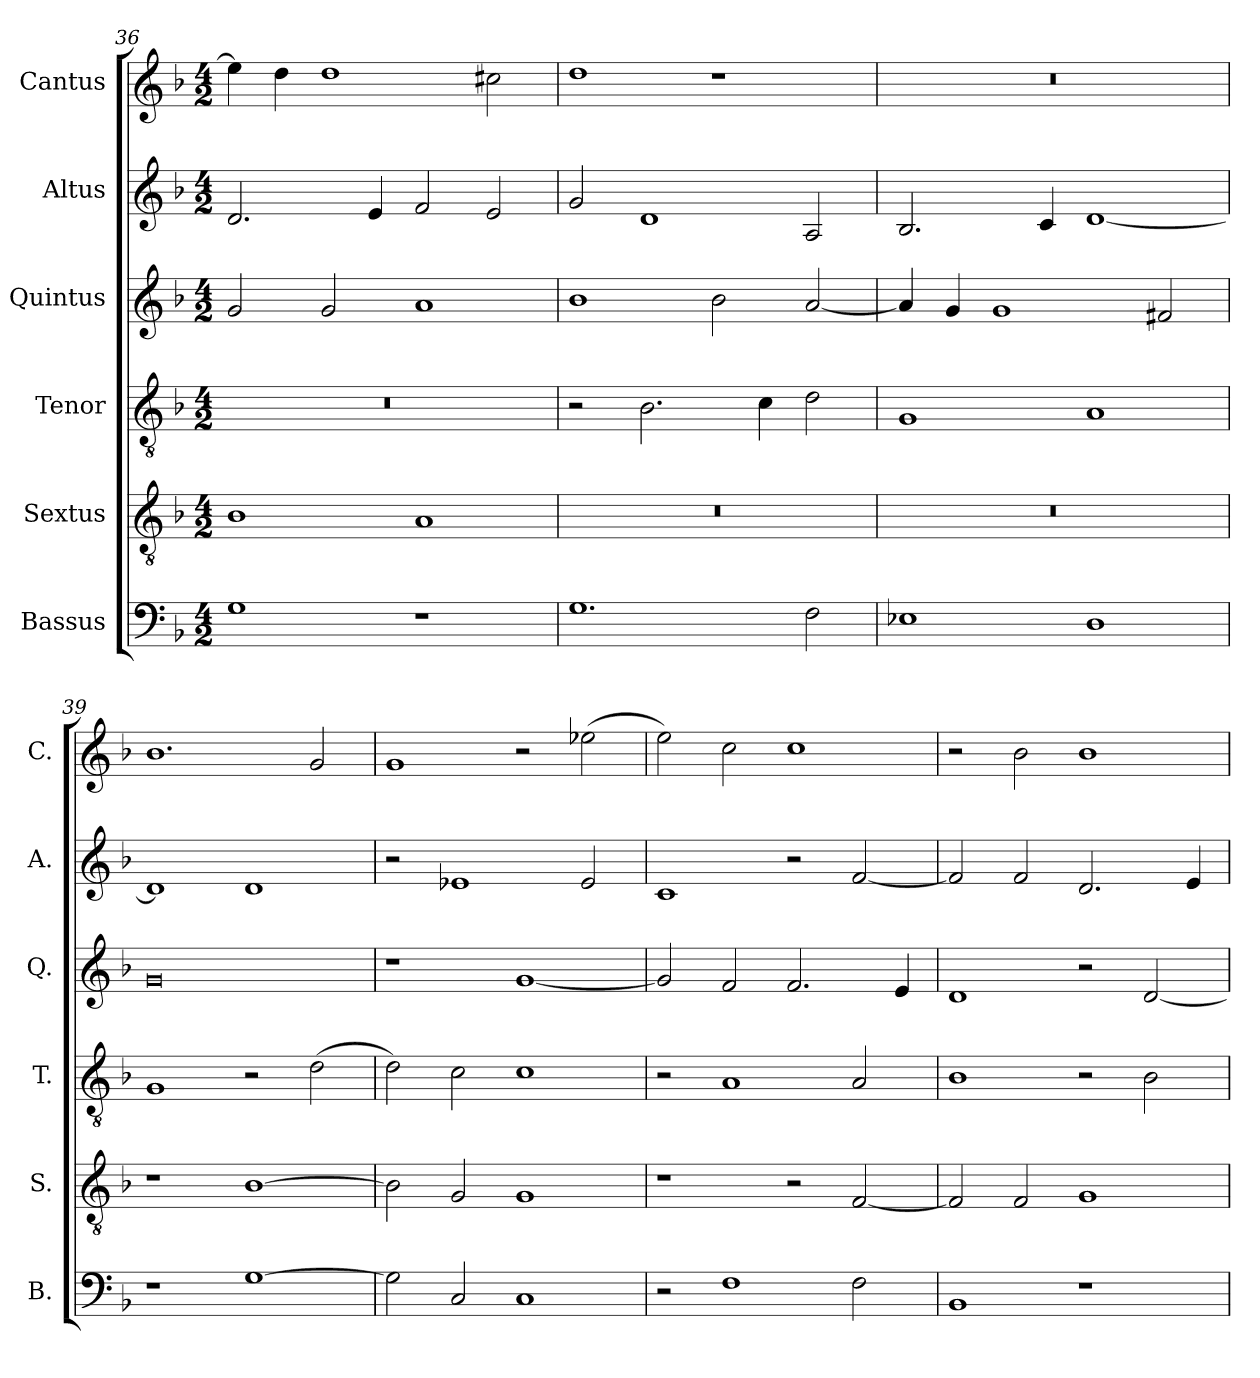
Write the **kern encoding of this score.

**kern	**kern	**kern	**kern	**kern	**kern
*part6	*part5	*part4	*part3	*part2	*part1
*staff6	*staff5	*staff4	*staff3	*staff2	*staff1
*I"Bassus	*I"Sextus	*I"Tenor	*I"Quintus	*I"Altus	*I"Cantus
*I'B.	*I'S.	*I'T.	*I'Q.	*I'A.	*I'C.
*clefF4	*clefGv2	*clefGv2	*clefG2	*clefG2	*clefG2
*k[b-]	*k[b-]	*k[b-]	*k[b-]	*k[b-]	*k[b-]
*M4/2	*M4/2	*M4/2	*M4/2	*M4/2	*M4/2
=36	=36	=36	=36	=36	=36
1G	1B-	0r	2g/	2.d/	4ee\]
.	.	.	.	.	4dd\
.	.	.	2g/	.	1dd
.	.	.	.	4e/	.
1r	1A	.	1a	2f/	.
.	.	.	.	2e/	2cc#X\
=37	=37	=37	=37	=37	=37
1.G	0r	2r	1b-	2g/	1dd
.	.	2.B-\	.	1d	.
.	.	.	2b-\	.	1r
.	.	4c\	.	.	.
2F\	.	2d\	[2a/	2A/	.
=38	=38	=38	=38	=38	=38
1E-X	0r	1G	4a/]	2.B-/	0r
.	.	.	4g/	.	.
.	.	.	1g	.	.
.	.	.	.	4c/	.
1D	.	1A	.	[1d	.
.	.	.	2f#X/	.	.
=39	=39	=39	=39	=39	=39
1r	1r	1G	0g	1d]	1.b-
[1G	[1B-	2r	.	1d	.
.	.	(>2d\	.	.	2g/
!!LO:LB:g=z
=40	=40	=40	=40	=40	=40
2G\]	2B-\]	2d\)	1r	2r	1g
2C/	2G/	2c\	.	1e-X	.
1C	1G	1c	[1g	.	2r
.	.	.	.	2e-/	(>2ee-X\
=41	=41	=41	=41	=41	=41
2r	1r	2r	2g/]	1c	2ee\)
1F	.	1A	2f/	.	2cc\
.	2r	.	2.f/	2r	1cc
2F\	[2F/	2A/	.	[2f/	.
.	.	.	4e/	.	.
=42	=42	=42	=42	=42	=42
1BB-	2F/]	1B-	1d	2f/]	2r
.	2F/	.	.	2f/	2b-\
1r	1G	2r	2r	2.d/	1b-
.	.	2B-\	[2d/	.	.
.	.	.	.	4e/	.
=	=	=	=	=	=
*-	*-	*-	*-	*-	*-
